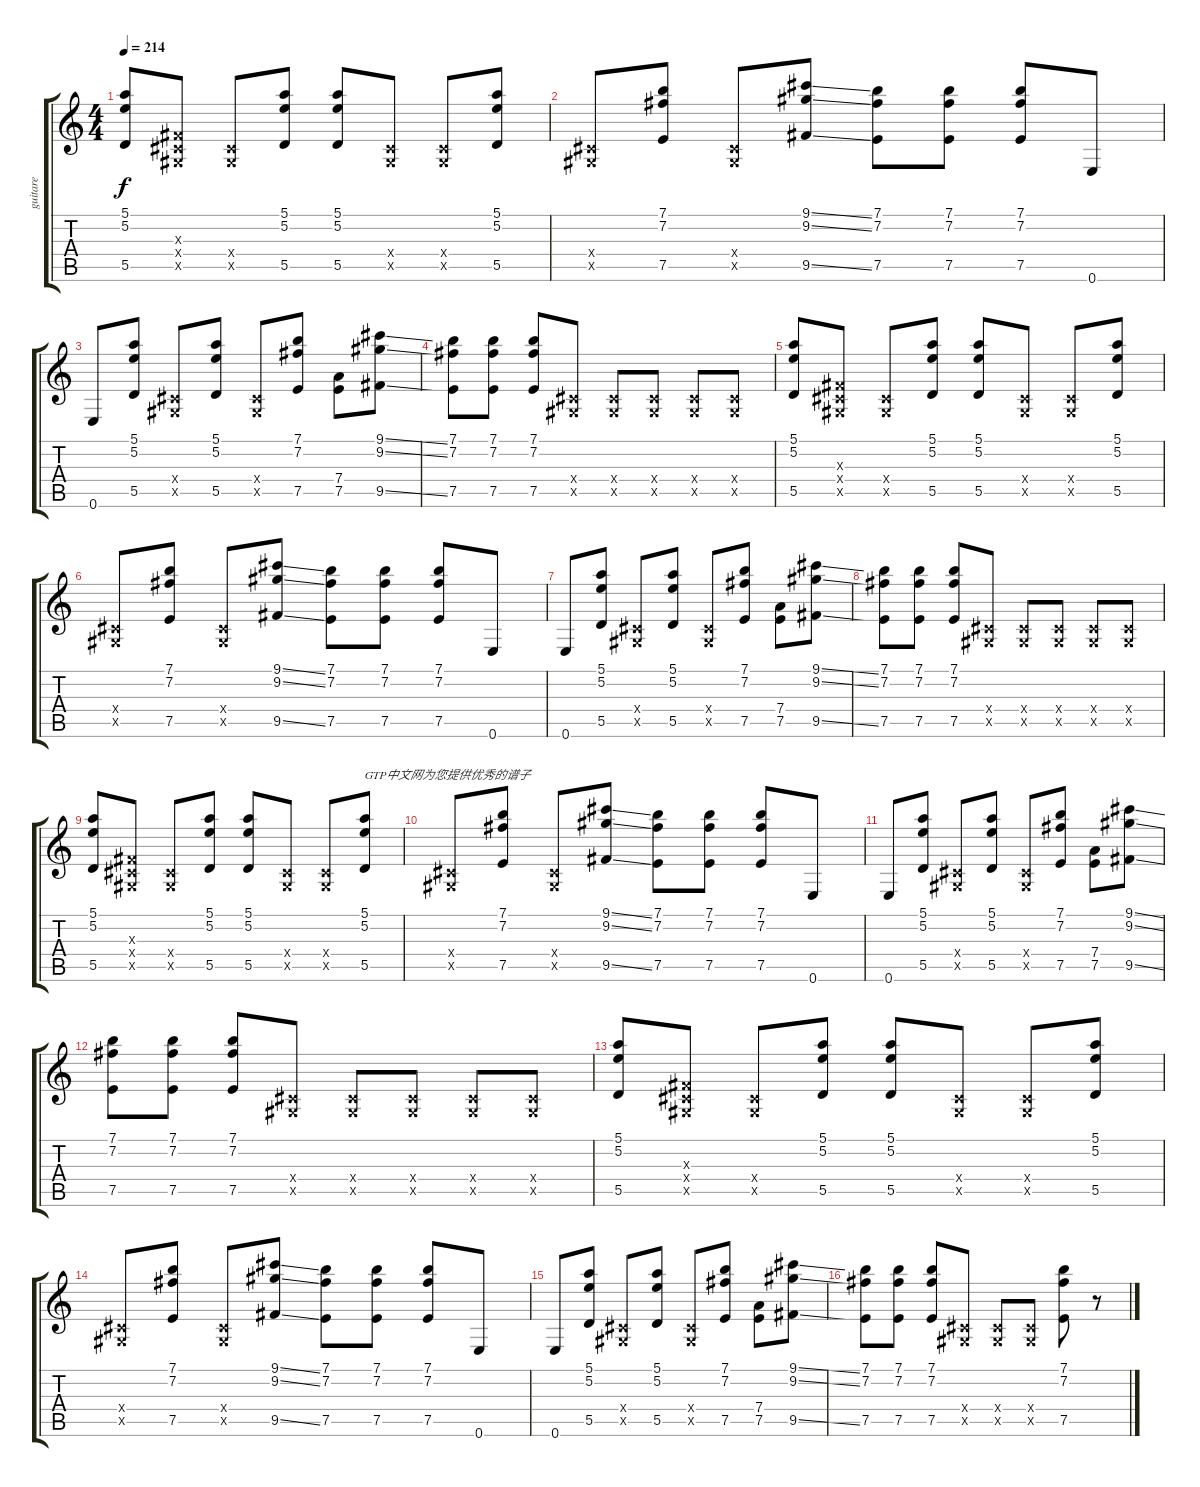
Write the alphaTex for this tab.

\track ("guitare " "guitare ") {instrument overdrivenguitar}
\staff {score tabs}
\tuning (E4 B3 G3 D3 A2 E2) {hide}
\ts (4 4)
\tempo 214
\clef g2
\ks c
(5.1 5.2 5.5).8{dy f instrument overdrivenguitar} (-1.3{x} -1.4{x} -1.5{x}).8 (-1.4{x} -1.5{x}).8 (5.1 5.2 5.5).8 (5.1 5.2 5.5).8 (-1.4{x} -1.5{x}).8 (-1.4{x} -1.5{x}).8 (5.1 5.2 5.5).8 |
(-1.4{x} -1.5{x}).8 (7.1 7.2 7.5).8 (-1.4{x} -1.5{x}).8 (9.1{ss} 9.2{ss} 9.5{ss}).8 (7.1 7.2 7.5).8 (7.1 7.2 7.5).8 (7.1 7.2 7.5).8 0.6.8 |
0.6.8 (5.1 5.2 5.5).8 (-1.4{x} -1.5{x}).8 (5.1 5.2 5.5).8 (-1.4{x} -1.5{x}).8 (7.1 7.2 7.5).8 (7.4 7.5).8 (9.1{ss} 9.2{ss} 9.5{ss}).8 |
(7.1 7.2 7.5).8 (7.1 7.2 7.5).8 (7.1 7.2 7.5).8 (-1.4{x} -1.5{x}).8 (-1.4{x} -1.5{x}).8 (-1.4{x} -1.5{x}).8 (-1.4{x} -1.5{x}).8 (-1.4{x} -1.5{x}).8 |
(5.1 5.2 5.5).8 (-1.3{x} -1.4{x} -1.5{x}).8 (-1.4{x} -1.5{x}).8 (5.1 5.2 5.5).8 (5.1 5.2 5.5).8 (-1.4{x} -1.5{x}).8 (-1.4{x} -1.5{x}).8 (5.1 5.2 5.5).8 |
(-1.4{x} -1.5{x}).8 (7.1 7.2 7.5).8 (-1.4{x} -1.5{x}).8 (9.1{ss} 9.2{ss} 9.5{ss}).8 (7.1 7.2 7.5).8 (7.1 7.2 7.5).8 (7.1 7.2 7.5).8 0.6.8 |
0.6.8 (5.1 5.2 5.5).8 (-1.4{x} -1.5{x}).8 (5.1 5.2 5.5).8 (-1.4{x} -1.5{x}).8 (7.1 7.2 7.5).8 (7.4 7.5).8 (9.1{ss} 9.2{ss} 9.5{ss}).8 |
(7.1 7.2 7.5).8 (7.1 7.2 7.5).8 (7.1 7.2 7.5).8 (-1.4{x} -1.5{x}).8 (-1.4{x} -1.5{x}).8 (-1.4{x} -1.5{x}).8 (-1.4{x} -1.5{x}).8 (-1.4{x} -1.5{x}).8 |
(5.1 5.2 5.5).8 (-1.3{x} -1.4{x} -1.5{x}).8 (-1.4{x} -1.5{x}).8 (5.1 5.2 5.5).8 (5.1 5.2 5.5).8 (-1.4{x} -1.5{x}).8 (-1.4{x} -1.5{x}).8 (5.1 5.2 5.5).8{txt "GTP中文网为您提供优秀的谱子"} |
(-1.4{x} -1.5{x}).8 (7.1 7.2 7.5).8 (-1.4{x} -1.5{x}).8 (9.1{ss} 9.2{ss} 9.5{ss}).8 (7.1 7.2 7.5).8 (7.1 7.2 7.5).8 (7.1 7.2 7.5).8 0.6.8 |
0.6.8 (5.1 5.2 5.5).8 (-1.4{x} -1.5{x}).8 (5.1 5.2 5.5).8 (-1.4{x} -1.5{x}).8 (7.1 7.2 7.5).8 (7.4 7.5).8 (9.1{ss} 9.2{ss} 9.5{ss}).8 |
(7.1 7.2 7.5).8 (7.1 7.2 7.5).8 (7.1 7.2 7.5).8 (-1.4{x} -1.5{x}).8 (-1.4{x} -1.5{x}).8 (-1.4{x} -1.5{x}).8 (-1.4{x} -1.5{x}).8 (-1.4{x} -1.5{x}).8 |
(5.1 5.2 5.5).8 (-1.3{x} -1.4{x} -1.5{x}).8 (-1.4{x} -1.5{x}).8 (5.1 5.2 5.5).8 (5.1 5.2 5.5).8 (-1.4{x} -1.5{x}).8 (-1.4{x} -1.5{x}).8 (5.1 5.2 5.5).8 |
(-1.4{x} -1.5{x}).8 (7.1 7.2 7.5).8 (-1.4{x} -1.5{x}).8 (9.1{ss} 9.2{ss} 9.5{ss}).8 (7.1 7.2 7.5).8 (7.1 7.2 7.5).8 (7.1 7.2 7.5).8 0.6.8 |
0.6.8 (5.1 5.2 5.5).8 (-1.4{x} -1.5{x}).8 (5.1 5.2 5.5).8 (-1.4{x} -1.5{x}).8 (7.1 7.2 7.5).8 (7.4 7.5).8 (9.1{ss} 9.2{ss} 9.5{ss}).8 |
(7.1 7.2 7.5).8 (7.1 7.2 7.5).8 (7.1 7.2 7.5).8 (-1.4{x} -1.5{x}).8 (-1.4{x} -1.5{x}).8 (-1.4{x} -1.5{x}).8 (7.1 7.2 7.5).8 r.8
